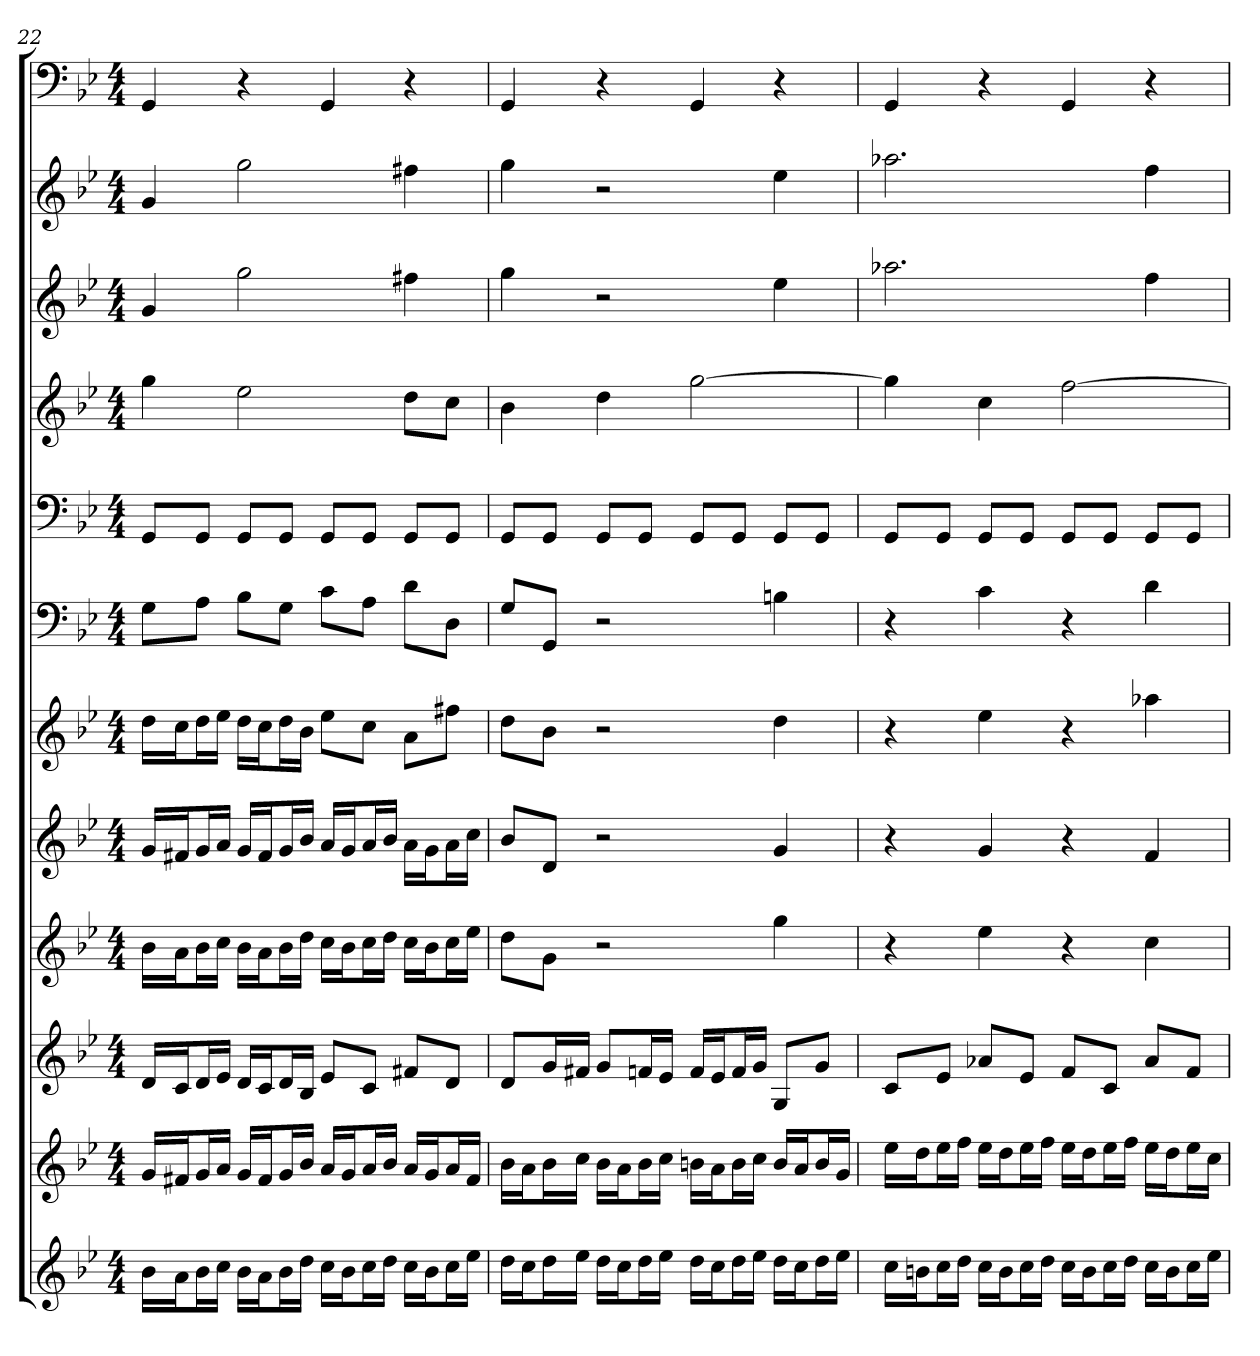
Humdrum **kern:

**kern	**kern	**kern	**kern	**kern	**kern	**kern	**kern	**kern	**kern	**kern	**kern
*part12	*part11	*part10	*part9	*part8	*part7	*part6	*part5	*part4	*part3	*part2	*part1
*staff12	*staff11	*staff10	*staff9	*staff8	*staff7	*staff6	*staff5	*staff4	*staff3	*staff2	*staff1
*clefG2	*clefG2	*clefG2	*clefG2	*clefG2	*clefG2	*clefF4	*clefF4	*clefG2	*clefG2	*clefG2	*clefF4
*k[b-e-]	*k[b-e-]	*k[b-e-]	*k[b-e-]	*k[b-e-]	*k[b-e-]	*k[b-e-]	*k[b-e-]	*k[b-e-]	*k[b-e-]	*k[b-e-]	*k[b-e-]
*g:	*g:	*g:	*g:	*g:	*g:	*g:	*g:	*g:	*g:	*g:	*g:
*M4/4	*M4/4	*M4/4	*M4/4	*M4/4	*M4/4	*M4/4	*M4/4	*M4/4	*M4/4	*M4/4	*M4/4
=22	=22	=22	=22	=22	=22	=22	=22	=22	=22	=22	=22
16b-\LL	16g/LL	16d/LL	16b-\LL	16g/LL	16dd\LL	8G\L	8GG/L	4gg	4g	4g	4GG
16a\J	16f#X/J	16c/J	16a\J	16f#X/J	16cc\J	.	.	.	.	.	.
16b-\L	16g/L	16d/L	16b-\L	16g/L	16dd\L	8A\J	8GG/J	.	.	.	.
16cc\JJ	16a/JJ	16e-/JJ	16cc\JJ	16a/JJ	16ee-\JJ	.	.	.	.	.	.
16b-\LL	16g/LL	16d/LL	16b-\LL	16g/LL	16dd\LL	8B-\L	8GG/L	2ee-	2gg	2gg	4r
16a\J	16f#/J	16c/J	16a\J	16f#/J	16cc\J	.	.	.	.	.	.
16b-\L	16g/L	16d/L	16b-\L	16g/L	16dd\L	8G\J	8GG/J	.	.	.	.
16dd\JJ	16b-/JJ	16B-/JJ	16dd\JJ	16b-/JJ	16b-\JJ	.	.	.	.	.	.
16cc\LL	16a/LL	8e-/L	16cc\LL	16a/LL	8ee-\L	8c\L	8GG/L	.	.	.	4GG
16b-\J	16g/J	.	16b-\J	16g/J	.	.	.	.	.	.	.
16cc\L	16a/L	8c/J	16cc\L	16a/L	8cc\J	8A\J	8GG/J	.	.	.	.
16dd\JJ	16b-/JJ	.	16dd\JJ	16b-/JJ	.	.	.	.	.	.	.
16cc\LL	16a/LL	8f#X/L	16cc\LL	16a\LL	8a\L	8d\L	8GG/L	8dd\L	4ff#X	4ff#X	4r
16b-\J	16g/J	.	16b-\J	16g\J	.	.	.	.	.	.	.
16cc\L	16a/L	8d/J	16cc\L	16a\L	8ff#X\J	8D\J	8GG/J	8cc\J	.	.	.
16ee-\JJ	16f#/JJ	.	16ee-\JJ	16cc\JJ	.	.	.	.	.	.	.
=23	=23	=23	=23	=23	=23	=23	=23	=23	=23	=23	=23
16dd\LL	16b-\LL	8d/L	8dd\L	8b-/L	8dd\L	8G/L	8GG/L	4b-	4gg	4gg	4GG
16cc\J	16a\J	.	.	.	.	.	.	.	.	.	.
16dd\L	16b-\L	16g/L	8g\J	8d/J	8b-\J	8GG/J	8GG/J	.	.	.	.
16ee-\JJ	16cc\JJ	16f#X/JJ	.	.	.	.	.	.	.	.	.
16dd\LL	16b-\LL	8g/L	2r	2r	2r	2r	8GG/L	4dd	2r	2r	4r
16cc\J	16a\J	.	.	.	.	.	.	.	.	.	.
16dd\L	16b-\L	16fn/L	.	.	.	.	8GG/J	.	.	.	.
16ee-\JJ	16cc\JJ	16e-/JJ	.	.	.	.	.	.	.	.	.
16dd\LL	16bn\LL	16f/LL	.	.	.	.	8GG/L	[2gg	.	.	4GG
16cc\J	16a\J	16e-/J	.	.	.	.	.	.	.	.	.
16dd\L	16b\L	16f/L	.	.	.	.	8GG/J	.	.	.	.
16ee-\JJ	16cc\JJ	16g/JJ	.	.	.	.	.	.	.	.	.
16dd\LL	16b/LL	8G/L	4gg	4g	4dd	4Bn	8GG/L	.	4ee-	4ee-	4r
16cc\J	16a/J	.	.	.	.	.	.	.	.	.	.
16dd\L	16b/L	8g/J	.	.	.	.	8GG/J	.	.	.	.
16ee-\JJ	16g/JJ	.	.	.	.	.	.	.	.	.	.
=24	=24	=24	=24	=24	=24	=24	=24	=24	=24	=24	=24
16cc\LL	16ee-\LL	8c/L	4r	4r	4r	4r	8GG/L	4gg]	2.aa-X	2.aa-X	4GG
16bn\J	16dd\J	.	.	.	.	.	.	.	.	.	.
16cc\L	16ee-\L	8e-/J	.	.	.	.	8GG/J	.	.	.	.
16dd\JJ	16ff\JJ	.	.	.	.	.	.	.	.	.	.
16cc\LL	16ee-\LL	8a-X/L	4ee-	4g	4ee-	4c	8GG/L	4cc	.	.	4r
16b\J	16dd\J	.	.	.	.	.	.	.	.	.	.
16cc\L	16ee-\L	8e-/J	.	.	.	.	8GG/J	.	.	.	.
16dd\JJ	16ff\JJ	.	.	.	.	.	.	.	.	.	.
16cc\LL	16ee-\LL	8f/L	4r	4r	4r	4r	8GG/L	[2ff	.	.	4GG
16b\J	16dd\J	.	.	.	.	.	.	.	.	.	.
16cc\L	16ee-\L	8c/J	.	.	.	.	8GG/J	.	.	.	.
16dd\JJ	16ff\JJ	.	.	.	.	.	.	.	.	.	.
16cc\LL	16ee-\LL	8a-/L	4cc	4f	4aa-X	4d	8GG/L	.	4ff	4ff	4r
16b\J	16dd\J	.	.	.	.	.	.	.	.	.	.
16cc\L	16ee-\L	8f/J	.	.	.	.	8GG/J	.	.	.	.
16ee-\JJ	16cc\JJ	.	.	.	.	.	.	.	.	.	.
=	=	=	=	=	=	=	=	=	=	=	=
*-	*-	*-	*-	*-	*-	*-	*-	*-	*-	*-	*-
